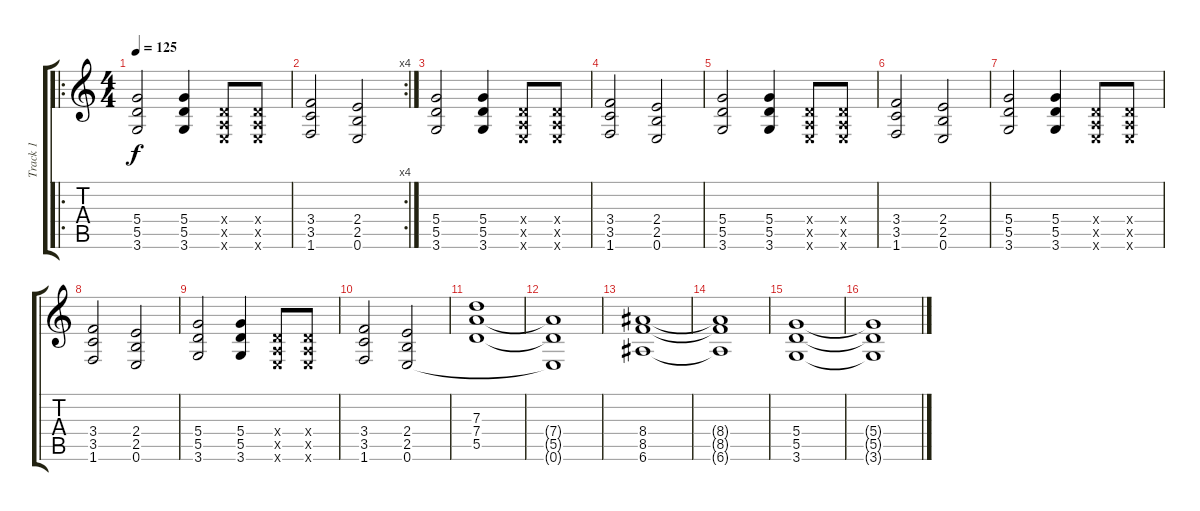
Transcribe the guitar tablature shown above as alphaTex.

\track ("Track 1" "Track 1") {instrument distortionguitar}
\staff {score tabs}
\tuning (E4 B3 G3 D3 A2 E2) {hide}
\ro
\ts (4 4)
\tempo 125
\clef g2
\ks c
(5.4 5.5 3.6).2{dy f instrument electricguitarmuted} (5.4 5.5 3.6).4 (0.4{x} 0.5{x} 0.6{x}).8 (0.4{x} 0.5{x} 0.6{x}).8 |
\rc 4
(3.4 3.5 1.6).2 (2.4 2.5 0.6).2 |
(5.4 5.5 3.6).2{instrument electricguitarmuted} (5.4 5.5 3.6).4 (0.4{x} 0.5{x} 0.6{x}).8 (0.4{x} 0.5{x} 0.6{x}).8 |
(3.4 3.5 1.6).2{instrument electricguitarmuted} (2.4 2.5 0.6).2 |
(5.4 5.5 3.6).2{instrument electricguitarmuted} (5.4 5.5 3.6).4 (0.4{x} 0.5{x} 0.6{x}).8 (0.4{x} 0.5{x} 0.6{x}).8 |
(3.4 3.5 1.6).2{instrument electricguitarmuted} (2.4 2.5 0.6).2 |
(5.4 5.5 3.6).2{instrument electricguitarmuted} (5.4 5.5 3.6).4 (0.4{x} 0.5{x} 0.6{x}).8 (0.4{x} 0.5{x} 0.6{x}).8 |
(3.4 3.5 1.6).2{instrument electricguitarmuted} (2.4 2.5 0.6).2 |
(5.4 5.5 3.6).2{instrument electricguitarmuted} (5.4 5.5 3.6).4 (0.4{x} 0.5{x} 0.6{x}).8 (0.4{x} 0.5{x} 0.6{x}).8 |
(3.4 3.5 1.6).2{instrument electricguitarmuted} (2.4 2.5 0.6).2 |
(7.3 7.4 5.5).1{instrument electricguitarmuted} |
(7.4{t} 5.5{t} 0.6{t}).1{instrument electricguitarmuted} |
(8.4 8.5 6.6).1{instrument electricguitarmuted} |
(8.4{t} 8.5{t} 6.6{t}).1{instrument electricguitarmuted} |
(5.4 5.5 3.6).1{instrument electricguitarmuted} |
(5.4{t} 5.5{t} 3.6{t}).1{instrument electricguitarmuted}
